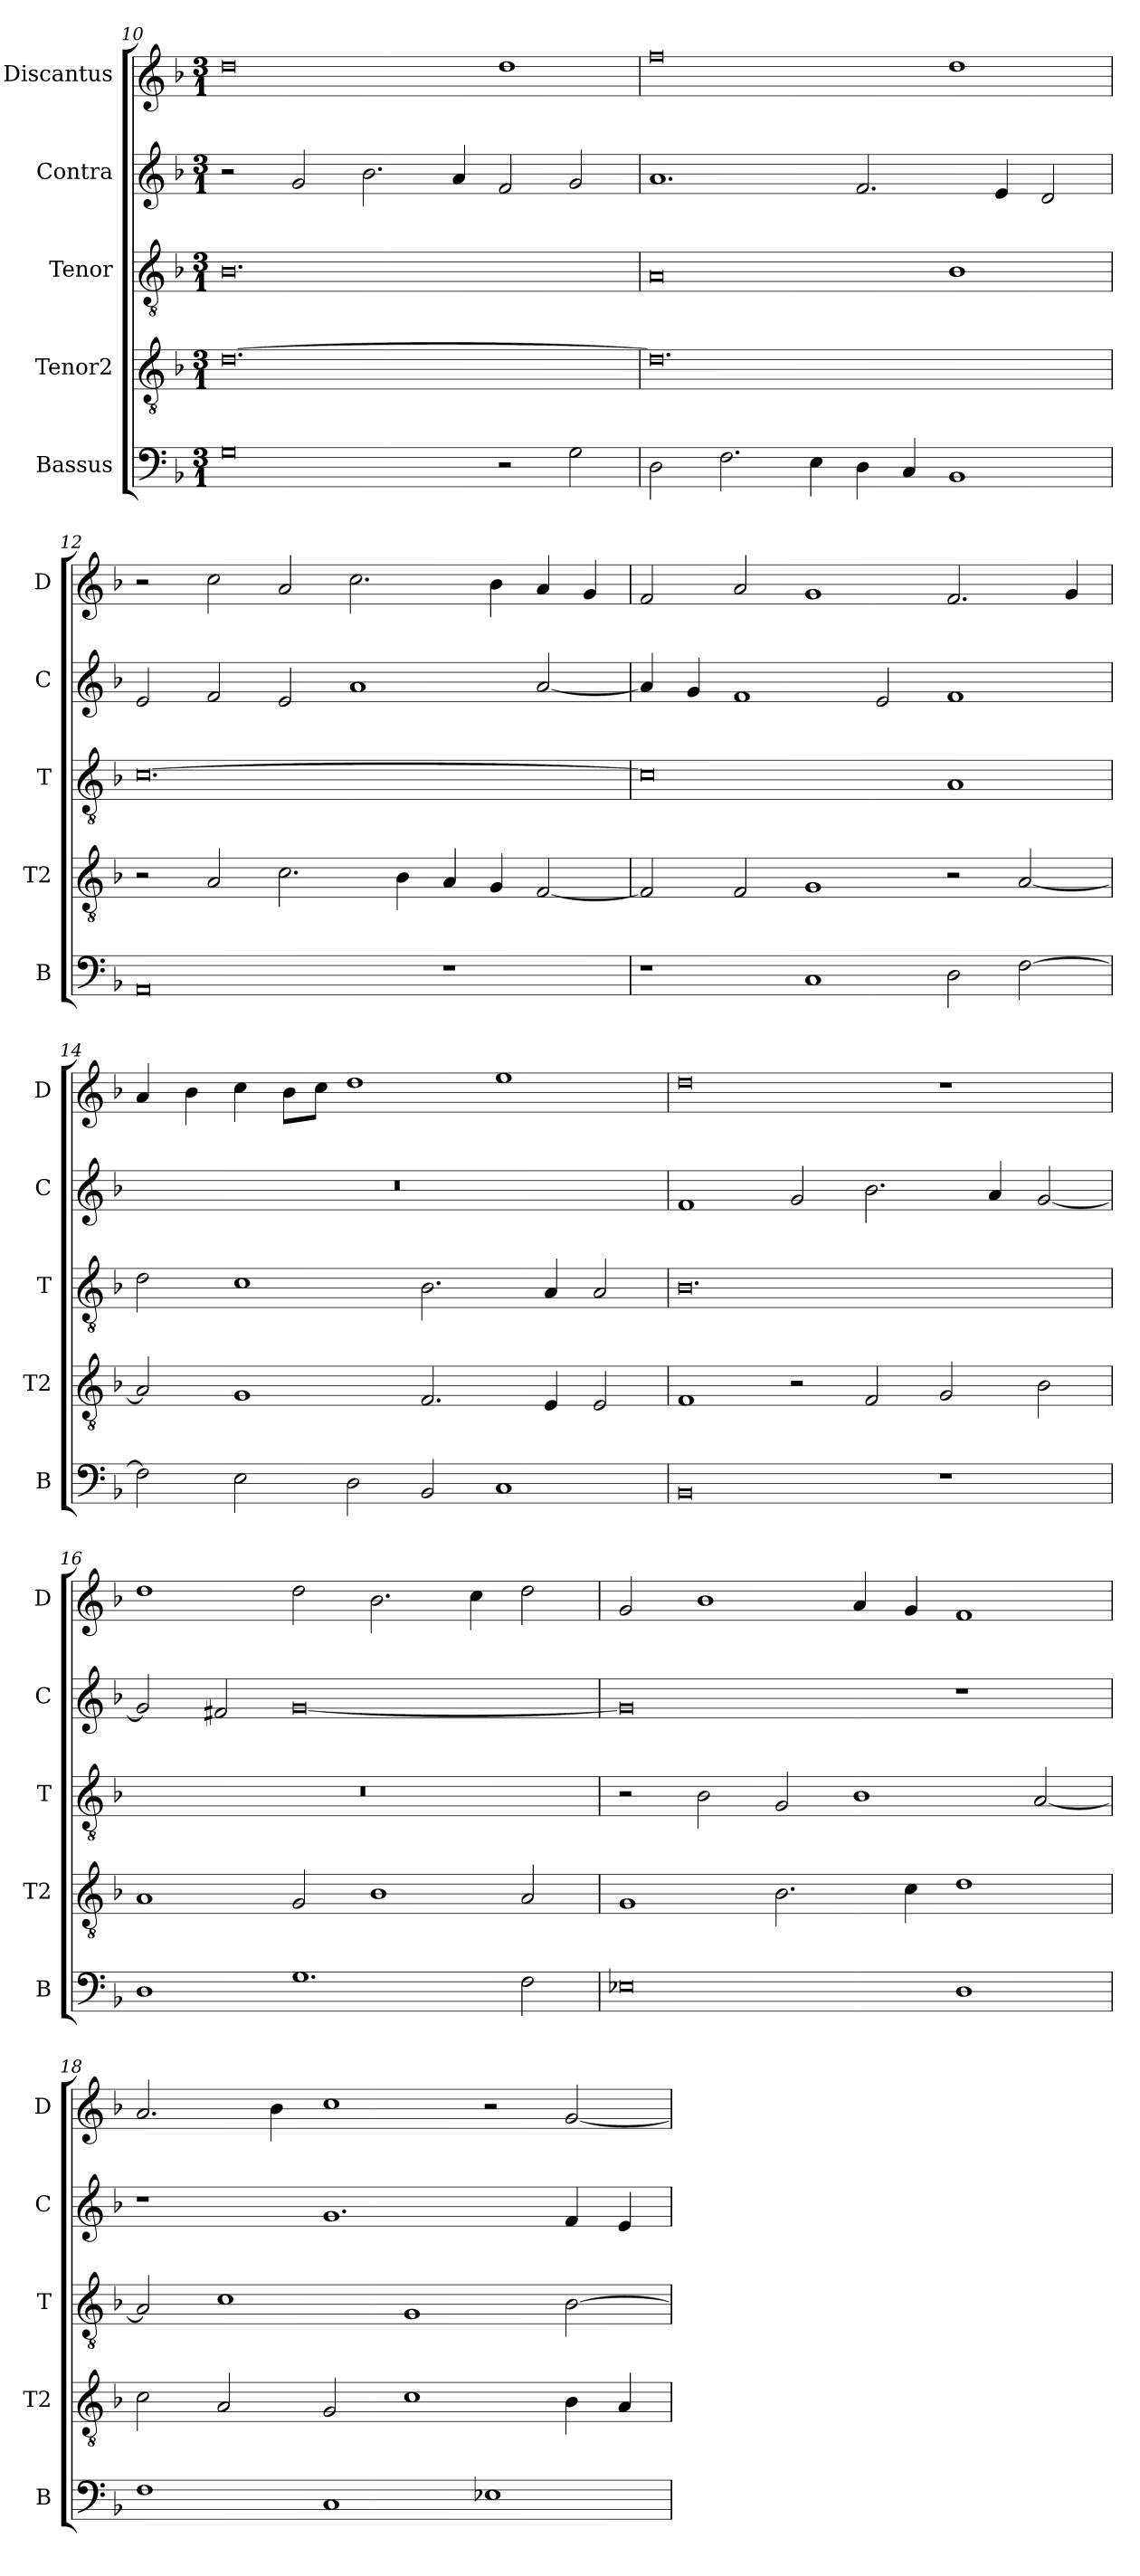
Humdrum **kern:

**kern	**kern	**kern	**kern	**kern
*part5	*part4	*part3	*part2	*part1
*staff5	*staff4	*staff3	*staff2	*staff1
*I"Bassus	*I"Tenor2	*I"Tenor	*I"Contra	*I"Discantus
*I'B	*I'T2	*I'T	*I'C	*I'D
*clefF4	*clefGv2	*clefGv2	*clefG2	*clefG2
*k[b-]	*k[b-]	*k[b-]	*k[b-]	*k[b-]
*M3/1	*M3/1	*M3/1	*M3/1	*M3/1
=10	=10	=10	=10	=10
0G	[0.d	0.B-	2r	0dd
.	.	.	2g/	.
.	.	.	2.b-\	.
.	.	.	4a/	.
2r	.	.	2f/	1dd
2G\	.	.	2g/	.
=11	=11	=11	=11	=11
2D\	0.d]	0A	1.a	0ff
2.F\	.	.	.	.
4E\	.	.	.	.
4D\	.	.	2.f/	.
4C/	.	.	.	.
1BB-	.	1B-	.	1dd
.	.	.	4e/	.
.	.	.	2d/	.
=12	=12	=12	=12	=12
0AA	2r	[0.c	2e/	2r
.	2A/	.	2f/	2cc\
.	2.c\	.	2e/	2a/
.	.	.	1a	2.cc\
.	4B-\	.	.	.
1r	4A/	.	.	.
.	4G/	.	.	4b-\
.	[2F/	.	[2a/	4a/
.	.	.	.	4g/
=13	=13	=13	=13	=13
1r	2F/]	0c]	4a/]	2f/
.	.	.	4g/	.
.	2F/	.	1f	2a/
1C	1G	.	.	1g
.	.	.	2e/	.
2D\	2r	1A	1f	2.f/
[2F\	[2A/	.	.	.
.	.	.	.	4g/
=14	=14	=14	=14	=14
2F\]	2A/]	2d\	0.r	4a/
.	.	.	.	4b-\
2E\	1G	1c	.	4cc\
.	.	.	.	8b-\L
.	.	.	.	8cc\J
2D\	.	.	.	1dd
2BB-/	2.F/	2.B-\	.	.
1C	.	.	.	1ee
.	4E/	4A/	.	.
.	2E/	2A/	.	.
=15	=15	=15	=15	=15
0BB-	1F	0.B-	1f	0dd
.	2r	.	2g/	.
.	2F/	.	2.b-\	.
1r	2G/	.	.	1r
.	.	.	4a/	.
.	2B-\	.	[2g/	.
=16	=16	=16	=16	=16
1D	1A	0.r	2g/]	1dd
.	.	.	2f#X/	.
1.G	2G/	.	[0g	2dd\
.	1B-	.	.	2.b-\
.	.	.	.	4cc\
2F\	2A/	.	.	2dd\
=17	=17	=17	=17	=17
0E-X	1G	2r	0g]	2g/
.	.	2B-\	.	1b-
.	2.B-\	2G/	.	.
.	.	1B-	.	4a/
.	4c\	.	.	4g/
1D	1d	.	1r	1f
.	.	[2A/	.	.
=18	=18	=18	=18	=18
1F	2c\	2A/]	1r	2.a/
.	2A/	1c	.	.
.	.	.	.	4b-\
1C	2G/	.	1.g	1cc
.	1c	1G	.	.
1E-X	.	.	.	2r
.	4B-\	[2B-\	4f/	[2g/
.	4A/	.	4e/	.
=	=	=	=	=
*-	*-	*-	*-	*-
